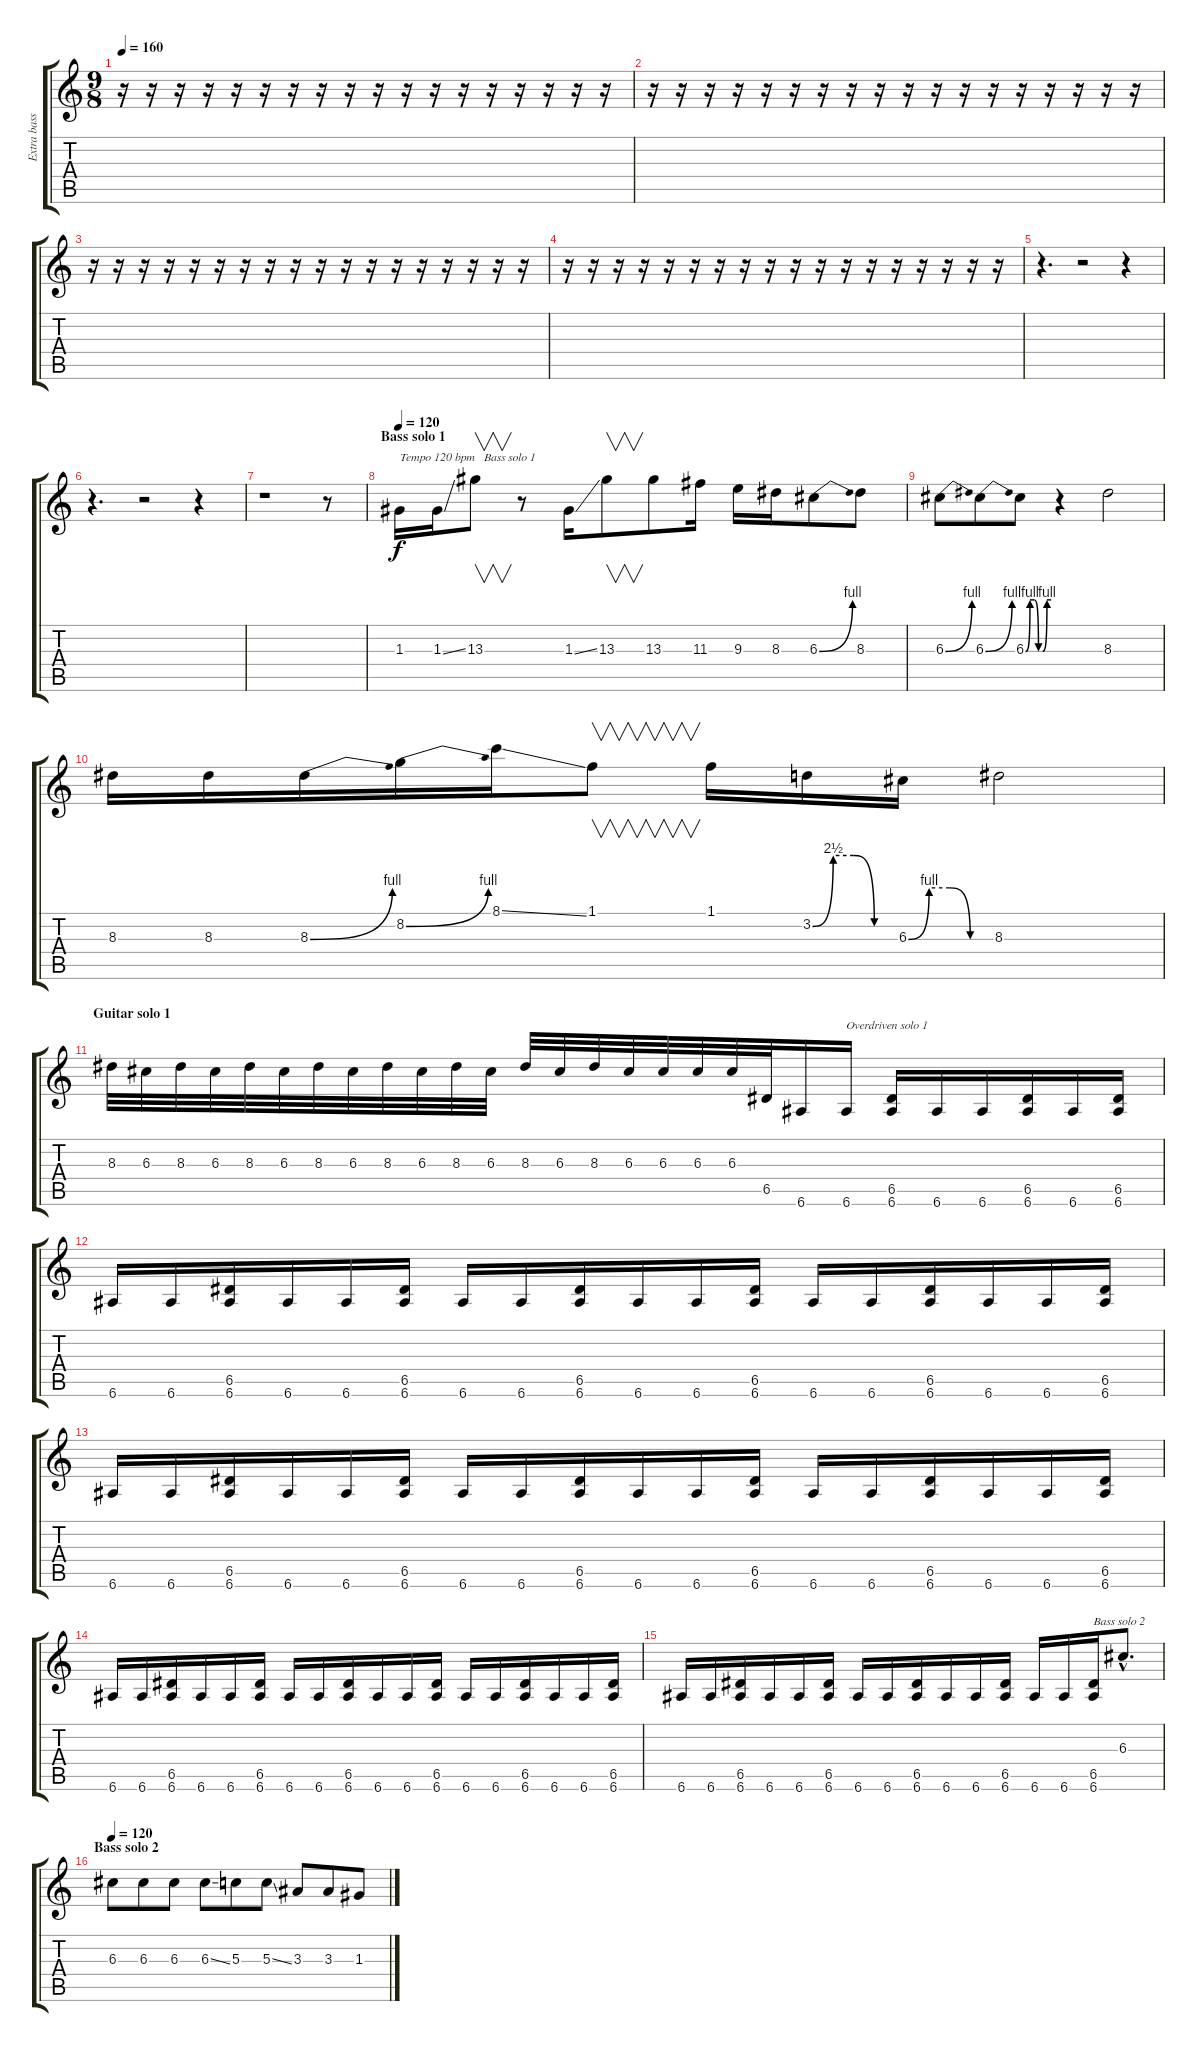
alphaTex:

\track ("Extra bass (for solo and outro parts)" "Extra bass") {instrument electricbassfinger}
\staff {score tabs}
\tuning (E4 B3 G3 D3 A2 E2) {hide}
\ts (9 8)
\tempo 160
\clef g2
\ks c
r.16{dy f} r.16 r.16 r.16 r.16 r.16 r.16 r.16 r.16 r.16 r.16 r.16 r.16 r.16 r.16 r.16 r.16 r.16 |
r.16 r.16 r.16 r.16 r.16 r.16 r.16 r.16 r.16 r.16 r.16 r.16 r.16 r.16 r.16 r.16 r.16 r.16 |
r.16 r.16 r.16 r.16 r.16 r.16 r.16 r.16 r.16 r.16 r.16 r.16 r.16 r.16 r.16 r.16 r.16 r.16 |
r.16 r.16 r.16 r.16 r.16 r.16 r.16 r.16 r.16 r.16 r.16 r.16 r.16 r.16 r.16 r.16 r.16 r.16 |
r.4{d} r.2 r.4 |
r.4{d} r.2 r.4 |
r.1 r.8 |
\section ("" "Bass solo 1")
\tempo 120
1.3.16{txt "Tempo 120 bpm   Bass solo 1 " volume 11} 1.3{ss}.16 13.3.8{v} r.8 1.3{ss}.16 13.3.8{v} 13.3.8 11.3.16 9.3.16 8.3.16 6.3{be (bend 0 0 60 4)}.8 8.3.8 |
6.3{be (bend 0 0 60 4)}.8 6.3{be (bend 0 0 60 4)}.8 6.3{be (custom 0 0 10 4 20 4 30 0 40 0 50 4 60 4)}.8 r.4 8.3.2 |
8.3.16 8.3.16 8.3{be (bend 0 0 60 4)}.16 8.2{be (bend 0 0 60 4)}.16 8.1{ss}.16 1.1.8{v} 1.1.16 3.2{be (custom 0 0 15 10 30 10 45 0 60 0)}.16 6.3{be (custom 0 0 15 4 30 4 45 0 60 0)}.16 8.3.2 |
\section ("" "Guitar solo 1")
8.3.32 6.3.32 8.3.32 6.3.32 8.3.32 6.3.32 8.3.32 6.3.32 8.3.32 6.3.32 8.3.32 6.3.32 8.3.32 6.3.32 8.3.32 6.3.32 6.3.32 6.3.32 6.3.32 6.5.32 6.6.16 6.6.16{txt "Overdriven solo 1" volume 7} (6.5 6.6).16 6.6.16 6.6.16 (6.5 6.6).16 6.6.16 (6.5 6.6).16 |
6.6.16 6.6.16 (6.5 6.6).16 6.6.16 6.6.16 (6.5 6.6).16 6.6.16 6.6.16 (6.5 6.6).16 6.6.16 6.6.16 (6.5 6.6).16 6.6.16 6.6.16 (6.5 6.6).16 6.6.16 6.6.16 (6.5 6.6).16 |
6.6.16 6.6.16 (6.5 6.6).16 6.6.16 6.6.16 (6.5 6.6).16 6.6.16 6.6.16 (6.5 6.6).16 6.6.16 6.6.16 (6.5 6.6).16 6.6.16 6.6.16 (6.5 6.6).16 6.6.16 6.6.16 (6.5 6.6).16 |
6.6.16 6.6.16 (6.5 6.6).16 6.6.16 6.6.16 (6.5 6.6).16 6.6.16 6.6.16 (6.5 6.6).16 6.6.16 6.6.16 (6.5 6.6).16 6.6.16 6.6.16 (6.5 6.6).16 6.6.16 6.6.16 (6.5 6.6).16 |
6.6.16 6.6.16 (6.5 6.6).16 6.6.16 6.6.16 (6.5 6.6).16 6.6.16 6.6.16 (6.5 6.6).16 6.6.16 6.6.16 (6.5 6.6).16 6.6.16 6.6.16 (6.5 6.6).16{txt "Bass solo 2" volume 11} 6.3{hac}.8{d} |
\section ("" "Bass solo 2")
\tempo 120
6.3.8 6.3.8 6.3.8 6.3{ss}.8 5.3.8 5.3{ss}.8 3.3.8 3.3.8 1.3.8
